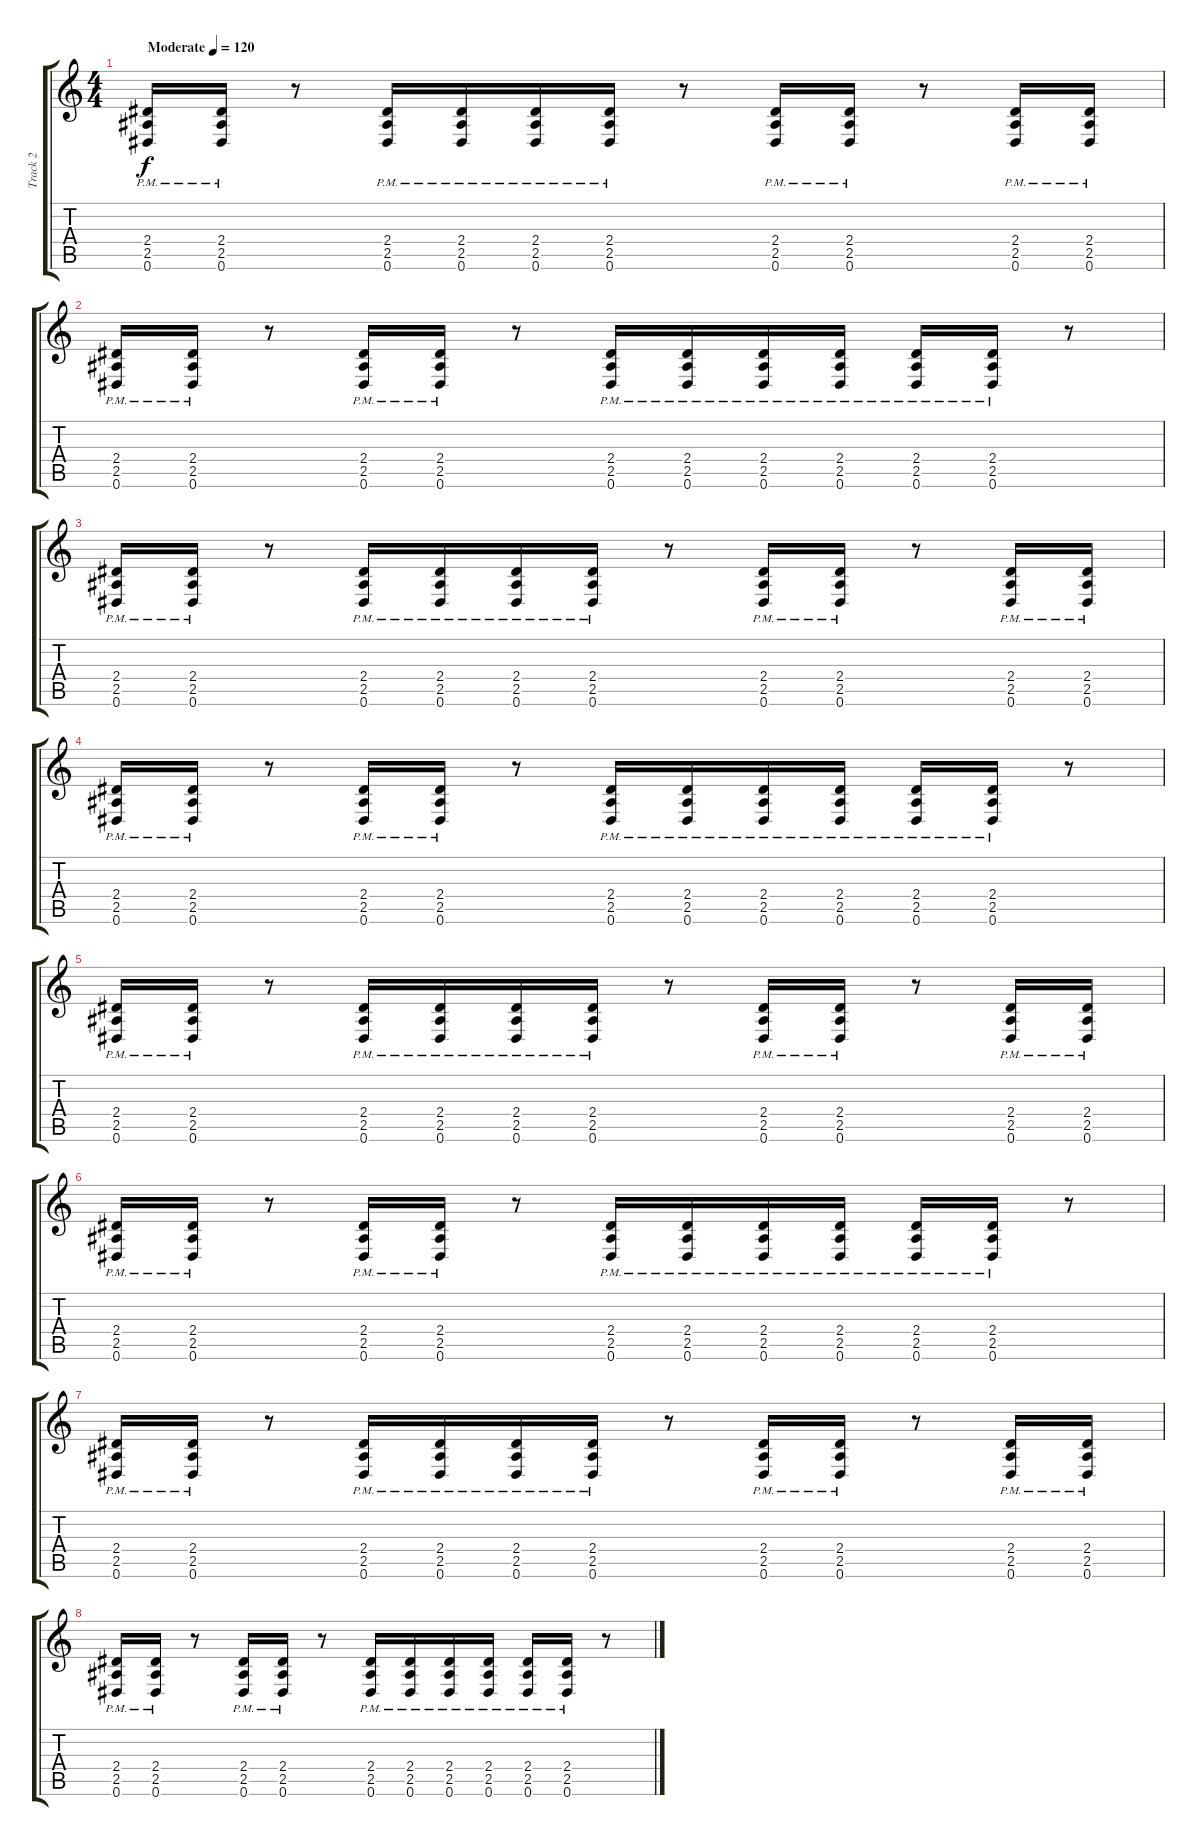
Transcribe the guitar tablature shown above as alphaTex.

\track ("Track 2" "Track 2") {instrument distortionguitar}
\staff {score tabs}
\tuning (Eb4 Bb3 Gb3 Db3 Ab2 Eb2) {hide}
\ts (4 4)
\tempo (120 "Moderate")
\tempo 168
\tempo (120 "Moderate")
\clef g2
\ks c
(2.4{pm} 2.5{pm} 0.6{pm}).16{dy f instrument distortionguitar} (2.4{pm} 2.5{pm} 0.6{pm}).16 r.8 (2.4{pm} 2.5{pm} 0.6{pm}).16 (2.4{pm} 2.5{pm} 0.6{pm}).16 (2.4{pm} 2.5{pm} 0.6{pm}).16 (2.4{pm} 2.5{pm} 0.6{pm}).16 r.8 (2.4{pm} 2.5{pm} 0.6{pm}).16 (2.4{pm} 2.5{pm} 0.6{pm}).16 r.8 (2.4{pm} 2.5{pm} 0.6{pm}).16 (2.4{pm} 2.5{pm} 0.6{pm}).16 |
(2.4{pm} 2.5{pm} 0.6{pm}).16 (2.4{pm} 2.5{pm} 0.6{pm}).16 r.8 (2.4{pm} 2.5{pm} 0.6{pm}).16 (2.4{pm} 2.5{pm} 0.6{pm}).16 r.8 (2.4{pm} 2.5{pm} 0.6{pm}).16 (2.4{pm} 2.5{pm} 0.6{pm}).16 (2.4{pm} 2.5{pm} 0.6{pm}).16 (2.4{pm} 2.5{pm} 0.6{pm}).16 (2.4{pm} 2.5{pm} 0.6{pm}).16 (2.4{pm} 2.5{pm} 0.6{pm}).16 r.8 |
(2.4{pm} 2.5{pm} 0.6{pm}).16 (2.4{pm} 2.5{pm} 0.6{pm}).16 r.8 (2.4{pm} 2.5{pm} 0.6{pm}).16 (2.4{pm} 2.5{pm} 0.6{pm}).16 (2.4{pm} 2.5{pm} 0.6{pm}).16 (2.4{pm} 2.5{pm} 0.6{pm}).16 r.8 (2.4{pm} 2.5{pm} 0.6{pm}).16 (2.4{pm} 2.5{pm} 0.6{pm}).16 r.8 (2.4{pm} 2.5{pm} 0.6{pm}).16 (2.4{pm} 2.5{pm} 0.6{pm}).16 |
(2.4{pm} 2.5{pm} 0.6{pm}).16 (2.4{pm} 2.5{pm} 0.6{pm}).16 r.8 (2.4{pm} 2.5{pm} 0.6{pm}).16 (2.4{pm} 2.5{pm} 0.6{pm}).16 r.8 (2.4{pm} 2.5{pm} 0.6{pm}).16 (2.4{pm} 2.5{pm} 0.6{pm}).16 (2.4{pm} 2.5{pm} 0.6{pm}).16 (2.4{pm} 2.5{pm} 0.6{pm}).16 (2.4{pm} 2.5{pm} 0.6{pm}).16 (2.4{pm} 2.5{pm} 0.6{pm}).16 r.8 |
(2.4{pm} 2.5{pm} 0.6{pm}).16 (2.4{pm} 2.5{pm} 0.6{pm}).16 r.8 (2.4{pm} 2.5{pm} 0.6{pm}).16 (2.4{pm} 2.5{pm} 0.6{pm}).16 (2.4{pm} 2.5{pm} 0.6{pm}).16 (2.4{pm} 2.5{pm} 0.6{pm}).16 r.8 (2.4{pm} 2.5{pm} 0.6{pm}).16 (2.4{pm} 2.5{pm} 0.6{pm}).16 r.8 (2.4{pm} 2.5{pm} 0.6{pm}).16 (2.4{pm} 2.5{pm} 0.6{pm}).16 |
(2.4{pm} 2.5{pm} 0.6{pm}).16 (2.4{pm} 2.5{pm} 0.6{pm}).16 r.8 (2.4{pm} 2.5{pm} 0.6{pm}).16 (2.4{pm} 2.5{pm} 0.6{pm}).16 r.8 (2.4{pm} 2.5{pm} 0.6{pm}).16 (2.4{pm} 2.5{pm} 0.6{pm}).16 (2.4{pm} 2.5{pm} 0.6{pm}).16 (2.4{pm} 2.5{pm} 0.6{pm}).16 (2.4{pm} 2.5{pm} 0.6{pm}).16 (2.4{pm} 2.5{pm} 0.6{pm}).16 r.8 |
(2.4{pm} 2.5{pm} 0.6{pm}).16 (2.4{pm} 2.5{pm} 0.6{pm}).16 r.8 (2.4{pm} 2.5{pm} 0.6{pm}).16 (2.4{pm} 2.5{pm} 0.6{pm}).16 (2.4{pm} 2.5{pm} 0.6{pm}).16 (2.4{pm} 2.5{pm} 0.6{pm}).16 r.8 (2.4{pm} 2.5{pm} 0.6{pm}).16 (2.4{pm} 2.5{pm} 0.6{pm}).16 r.8 (2.4{pm} 2.5{pm} 0.6{pm}).16 (2.4{pm} 2.5{pm} 0.6{pm}).16 |
(2.4{pm} 2.5{pm} 0.6{pm}).16 (2.4{pm} 2.5{pm} 0.6{pm}).16 r.8 (2.4{pm} 2.5{pm} 0.6{pm}).16 (2.4{pm} 2.5{pm} 0.6{pm}).16 r.8 (2.4{pm} 2.5{pm} 0.6{pm}).16 (2.4{pm} 2.5{pm} 0.6{pm}).16 (2.4{pm} 2.5{pm} 0.6{pm}).16 (2.4{pm} 2.5{pm} 0.6{pm}).16 (2.4{pm} 2.5{pm} 0.6{pm}).16 (2.4{pm} 2.5{pm} 0.6{pm}).16 r.8
